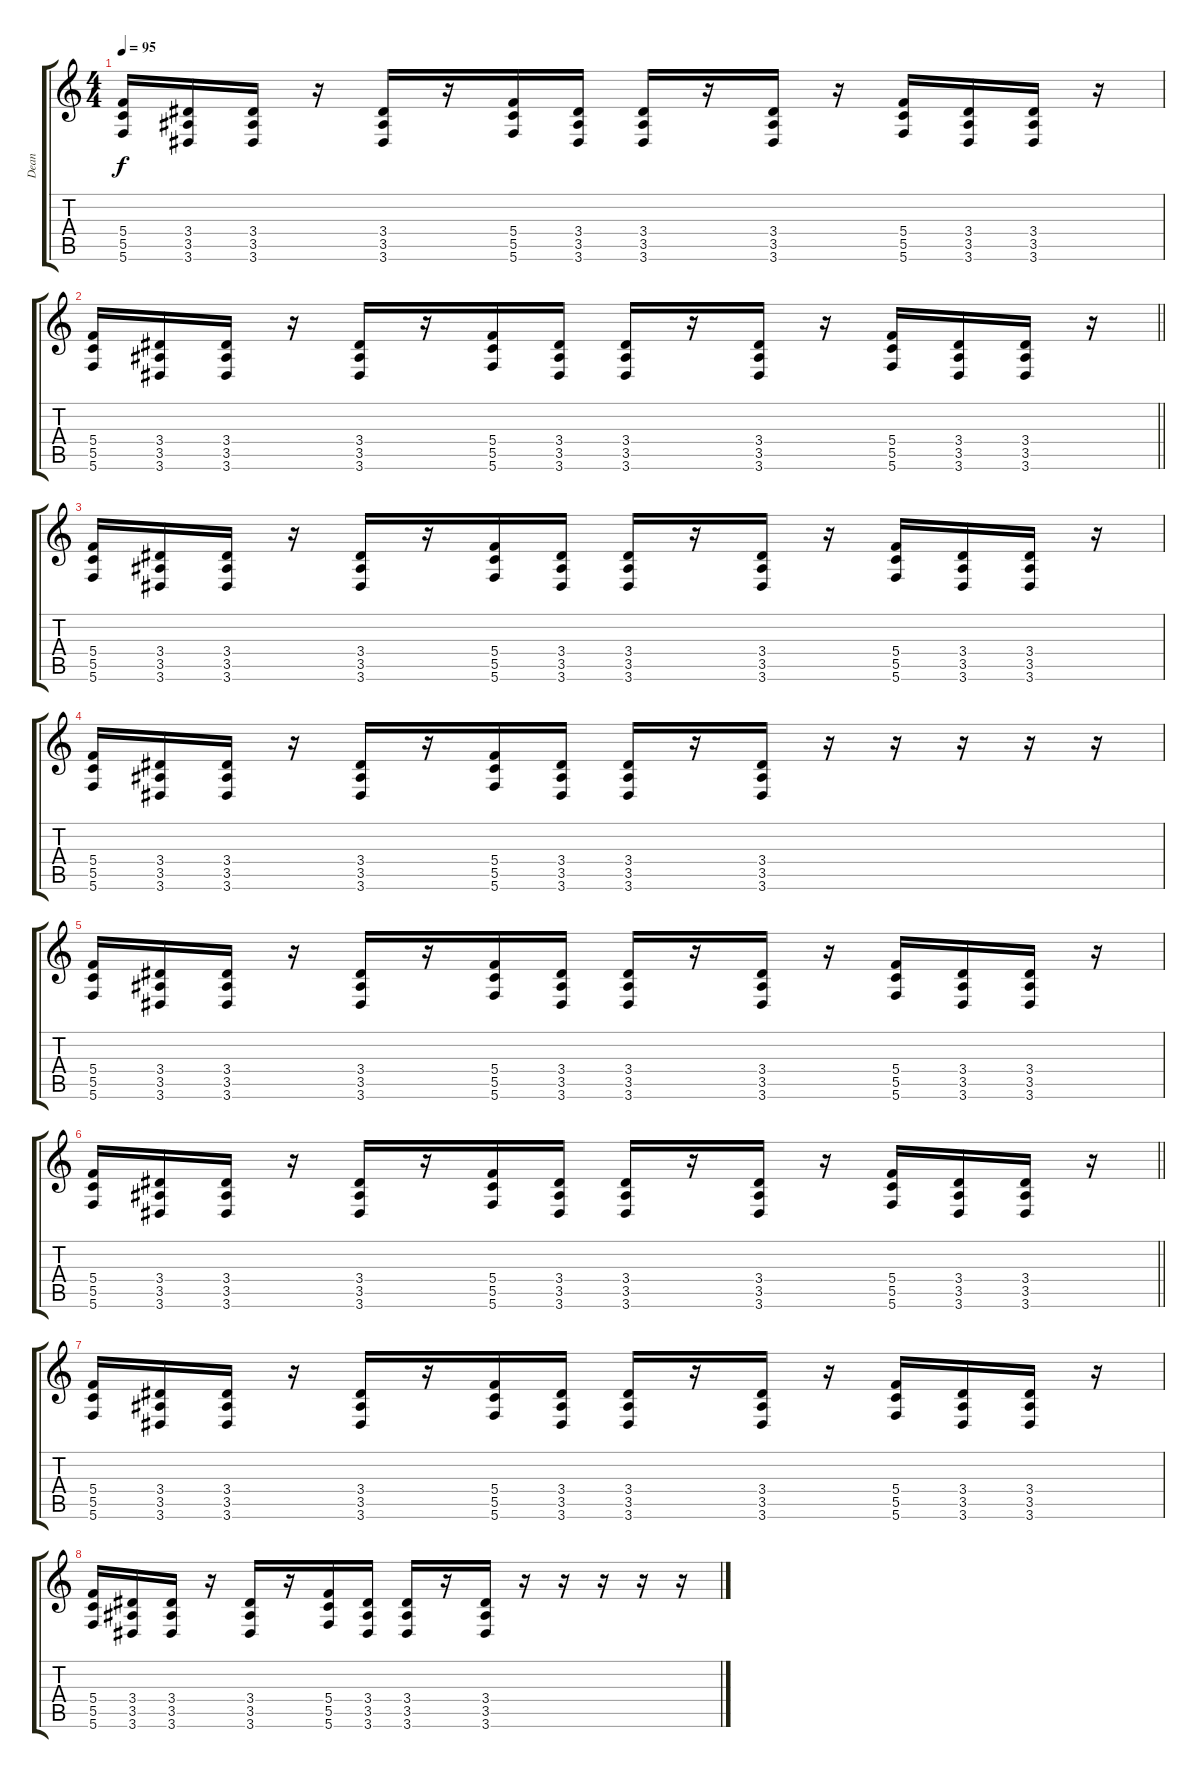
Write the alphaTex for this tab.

\track ("Dean" "Dean") {instrument electricguitarclean}
\staff {score tabs}
\tuning (D4 A3 F3 C3 G2 C2) {hide}
\ts (4 4)
\tempo 95
\clef g2
\ks c
(5.4 5.5 5.6).16{dy f} (3.4 3.5 3.6).16 (3.4 3.5 3.6).16 r.16 (3.4 3.5 3.6).16 r.16 (5.4 5.5 5.6).16 (3.4 3.5 3.6).16 (3.4 3.5 3.6).16 r.16 (3.4 3.5 3.6).16 r.16 (5.4 5.5 5.6).16 (3.4 3.5 3.6).16 (3.4 3.5 3.6).16 r.16 |
\barLineRight lightlight
(5.4 5.5 5.6).16 (3.4 3.5 3.6).16 (3.4 3.5 3.6).16 r.16 (3.4 3.5 3.6).16 r.16 (5.4 5.5 5.6).16 (3.4 3.5 3.6).16 (3.4 3.5 3.6).16 r.16 (3.4 3.5 3.6).16 r.16 (5.4 5.5 5.6).16 (3.4 3.5 3.6).16 (3.4 3.5 3.6).16 r.16 |
\section ("" "")
(5.4 5.5 5.6).16 (3.4 3.5 3.6).16 (3.4 3.5 3.6).16 r.16 (3.4 3.5 3.6).16 r.16 (5.4 5.5 5.6).16 (3.4 3.5 3.6).16 (3.4 3.5 3.6).16 r.16 (3.4 3.5 3.6).16 r.16 (5.4 5.5 5.6).16 (3.4 3.5 3.6).16 (3.4 3.5 3.6).16 r.16 |
(5.4 5.5 5.6).16 (3.4 3.5 3.6).16 (3.4 3.5 3.6).16 r.16 (3.4 3.5 3.6).16 r.16 (5.4 5.5 5.6).16 (3.4 3.5 3.6).16 (3.4 3.5 3.6).16 r.16 (3.4 3.5 3.6).16 r.16 r.16 r.16 r.16 r.16 |
(5.4 5.5 5.6).16 (3.4 3.5 3.6).16 (3.4 3.5 3.6).16 r.16 (3.4 3.5 3.6).16 r.16 (5.4 5.5 5.6).16 (3.4 3.5 3.6).16 (3.4 3.5 3.6).16 r.16 (3.4 3.5 3.6).16 r.16 (5.4 5.5 5.6).16 (3.4 3.5 3.6).16 (3.4 3.5 3.6).16 r.16 |
\barLineRight lightlight
(5.4 5.5 5.6).16 (3.4 3.5 3.6).16 (3.4 3.5 3.6).16 r.16 (3.4 3.5 3.6).16 r.16 (5.4 5.5 5.6).16 (3.4 3.5 3.6).16 (3.4 3.5 3.6).16 r.16 (3.4 3.5 3.6).16 r.16 (5.4 5.5 5.6).16 (3.4 3.5 3.6).16 (3.4 3.5 3.6).16 r.16 |
\section ("" "")
(5.4 5.5 5.6).16 (3.4 3.5 3.6).16 (3.4 3.5 3.6).16 r.16 (3.4 3.5 3.6).16 r.16 (5.4 5.5 5.6).16 (3.4 3.5 3.6).16 (3.4 3.5 3.6).16 r.16 (3.4 3.5 3.6).16 r.16 (5.4 5.5 5.6).16 (3.4 3.5 3.6).16 (3.4 3.5 3.6).16 r.16 |
(5.4 5.5 5.6).16 (3.4 3.5 3.6).16 (3.4 3.5 3.6).16 r.16 (3.4 3.5 3.6).16 r.16 (5.4 5.5 5.6).16 (3.4 3.5 3.6).16 (3.4 3.5 3.6).16 r.16 (3.4 3.5 3.6).16 r.16 r.16 r.16 r.16 r.16
